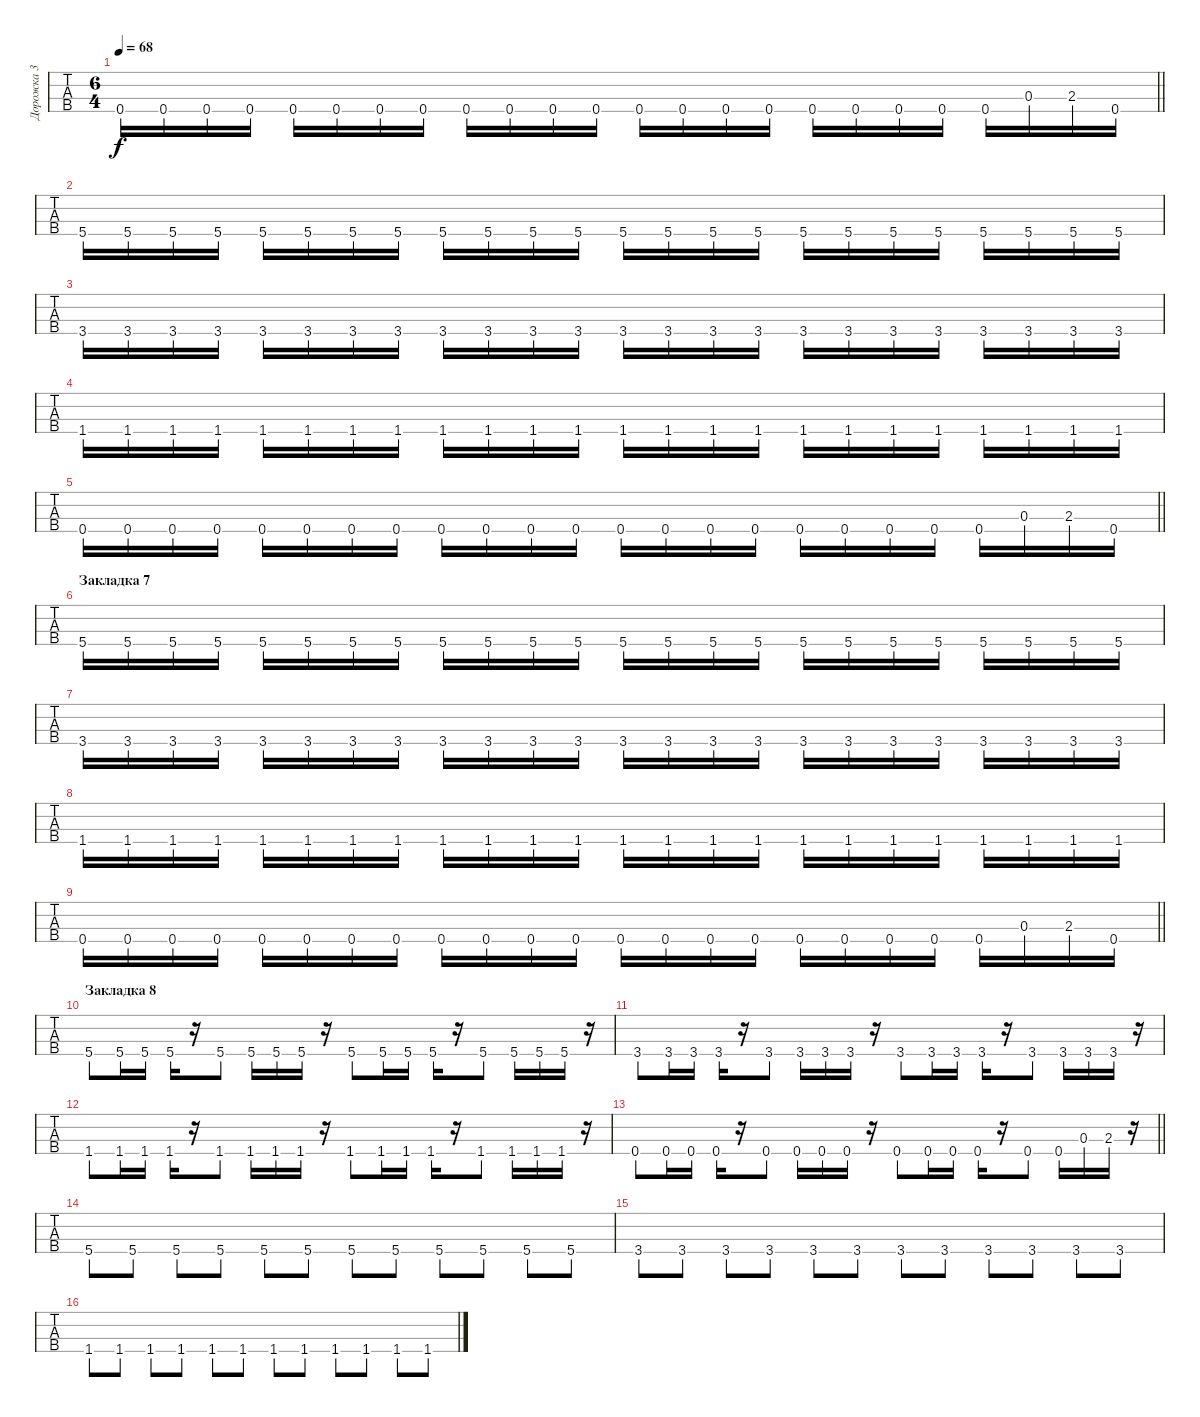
\track ("Дорожка 3" "Дорожка 3") {instrument electricbassfinger}
\staff {tabs}
\tuning (Eb2 Bb1 F1 C1) {hide}
\ts (6 4)
\tempo 68
\clef f4
\barLineRight lightlight
\ks fminor
0.4.16{dy f} 0.4.16 0.4.16 0.4.16 0.4.16 0.4.16 0.4.16 0.4.16 0.4.16 0.4.16 0.4.16 0.4.16 0.4.16 0.4.16 0.4.16 0.4.16 0.4.16 0.4.16 0.4.16 0.4.16 0.4.16 0.3.16 2.3.16 0.4.16 |
5.4.16 5.4.16 5.4.16 5.4.16 5.4.16 5.4.16 5.4.16 5.4.16 5.4.16 5.4.16 5.4.16 5.4.16 5.4.16 5.4.16 5.4.16 5.4.16 5.4.16 5.4.16 5.4.16 5.4.16 5.4.16 5.4.16 5.4.16 5.4.16 |
3.4.16 3.4.16 3.4.16 3.4.16 3.4.16 3.4.16 3.4.16 3.4.16 3.4.16 3.4.16 3.4.16 3.4.16 3.4.16 3.4.16 3.4.16 3.4.16 3.4.16 3.4.16 3.4.16 3.4.16 3.4.16 3.4.16 3.4.16 3.4.16 |
1.4.16 1.4.16 1.4.16 1.4.16 1.4.16 1.4.16 1.4.16 1.4.16 1.4.16 1.4.16 1.4.16 1.4.16 1.4.16 1.4.16 1.4.16 1.4.16 1.4.16 1.4.16 1.4.16 1.4.16 1.4.16 1.4.16 1.4.16 1.4.16 |
\barLineRight lightlight
0.4.16 0.4.16 0.4.16 0.4.16 0.4.16 0.4.16 0.4.16 0.4.16 0.4.16 0.4.16 0.4.16 0.4.16 0.4.16 0.4.16 0.4.16 0.4.16 0.4.16 0.4.16 0.4.16 0.4.16 0.4.16 0.3.16 2.3.16 0.4.16 |
\section ("" "Закладка 7")
5.4.16 5.4.16 5.4.16 5.4.16 5.4.16 5.4.16 5.4.16 5.4.16 5.4.16 5.4.16 5.4.16 5.4.16 5.4.16 5.4.16 5.4.16 5.4.16 5.4.16 5.4.16 5.4.16 5.4.16 5.4.16 5.4.16 5.4.16 5.4.16 |
3.4.16 3.4.16 3.4.16 3.4.16 3.4.16 3.4.16 3.4.16 3.4.16 3.4.16 3.4.16 3.4.16 3.4.16 3.4.16 3.4.16 3.4.16 3.4.16 3.4.16 3.4.16 3.4.16 3.4.16 3.4.16 3.4.16 3.4.16 3.4.16 |
1.4.16 1.4.16 1.4.16 1.4.16 1.4.16 1.4.16 1.4.16 1.4.16 1.4.16 1.4.16 1.4.16 1.4.16 1.4.16 1.4.16 1.4.16 1.4.16 1.4.16 1.4.16 1.4.16 1.4.16 1.4.16 1.4.16 1.4.16 1.4.16 |
\barLineRight lightlight
0.4.16 0.4.16 0.4.16 0.4.16 0.4.16 0.4.16 0.4.16 0.4.16 0.4.16 0.4.16 0.4.16 0.4.16 0.4.16 0.4.16 0.4.16 0.4.16 0.4.16 0.4.16 0.4.16 0.4.16 0.4.16 0.3.16 2.3.16 0.4.16 |
\section ("" "Закладка 8")
5.4.8 5.4.16 5.4.16 5.4.16 r.16 5.4.8 5.4.16 5.4.16 5.4.16 r.16 5.4.8 5.4.16 5.4.16 5.4.16 r.16 5.4.8 5.4.16 5.4.16 5.4.16 r.16 |
3.4.8 3.4.16 3.4.16 3.4.16 r.16 3.4.8 3.4.16 3.4.16 3.4.16 r.16 3.4.8 3.4.16 3.4.16 3.4.16 r.16 3.4.8 3.4.16 3.4.16 3.4.16 r.16 |
1.4.8 1.4.16 1.4.16 1.4.16 r.16 1.4.8 1.4.16 1.4.16 1.4.16 r.16 1.4.8 1.4.16 1.4.16 1.4.16 r.16 1.4.8 1.4.16 1.4.16 1.4.16 r.16 |
\barLineRight lightlight
0.4.8 0.4.16 0.4.16 0.4.16 r.16 0.4.8 0.4.16 0.4.16 0.4.16 r.16 0.4.8 0.4.16 0.4.16 0.4.16 r.16 0.4.8 0.4.16 0.3.16 2.3.16 r.16 |
5.4.8 5.4.8 5.4.8 5.4.8 5.4.8 5.4.8 5.4.8 5.4.8 5.4.8 5.4.8 5.4.8 5.4.8 |
3.4.8 3.4.8 3.4.8 3.4.8 3.4.8 3.4.8 3.4.8 3.4.8 3.4.8 3.4.8 3.4.8 3.4.8 |
1.4.8 1.4.8 1.4.8 1.4.8 1.4.8 1.4.8 1.4.8 1.4.8 1.4.8 1.4.8 1.4.8 1.4.8
